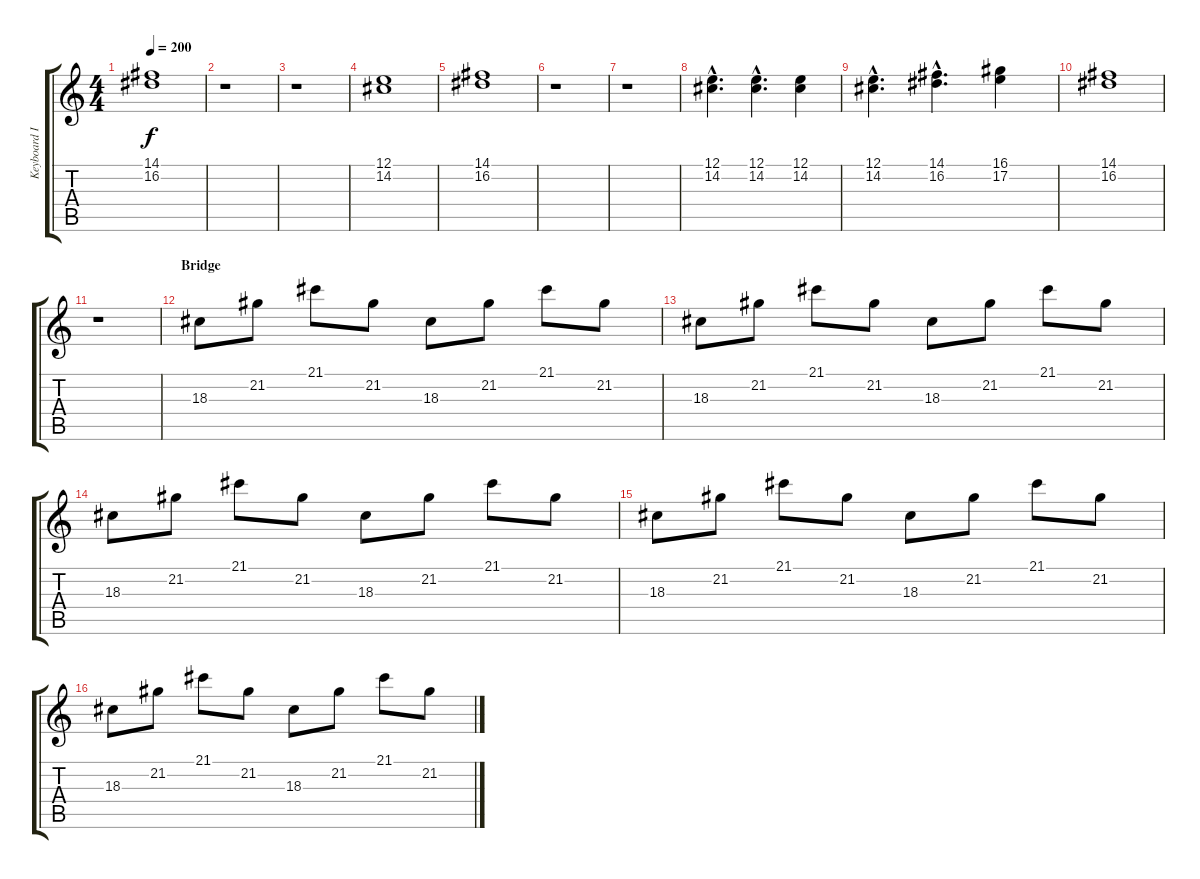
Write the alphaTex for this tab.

\track ("Keyboard Interludes" "Keyboard I") {instrument brasssection}
\staff {score tabs}
\tuning (E4 B3 G3 D3 A2 E2) {hide}
\ts (4 4)
\tempo 200
\clef g2
\ks c
(14.1 16.2).1{dy f} |
r.1 |
r.1 |
(12.1 14.2).1 |
(14.1 16.2).1 |
r.1 |
r.1 |
(12.1{hac} 14.2{hac}).4{d} (12.1{hac} 14.2{hac}).4{d} (12.1 14.2).4 |
(12.1{hac} 14.2{hac}).4{d} (14.1{hac} 16.2{hac}).4{d} (16.1 17.2).4 |
(14.1 16.2).1 |
r.1 |
\section ("" "Bridge")
18.3.8{volume 10 instrument musicbox} 21.2.8 21.1.8 21.2.8 18.3.8 21.2.8 21.1.8 21.2.8 |
18.3.8 21.2.8 21.1.8 21.2.8 18.3.8 21.2.8 21.1.8 21.2.8 |
18.3.8 21.2.8 21.1.8 21.2.8 18.3.8 21.2.8 21.1.8 21.2.8 |
18.3.8 21.2.8 21.1.8 21.2.8 18.3.8 21.2.8 21.1.8 21.2.8 |
18.3.8 21.2.8 21.1.8 21.2.8 18.3.8 21.2.8 21.1.8 21.2.8
